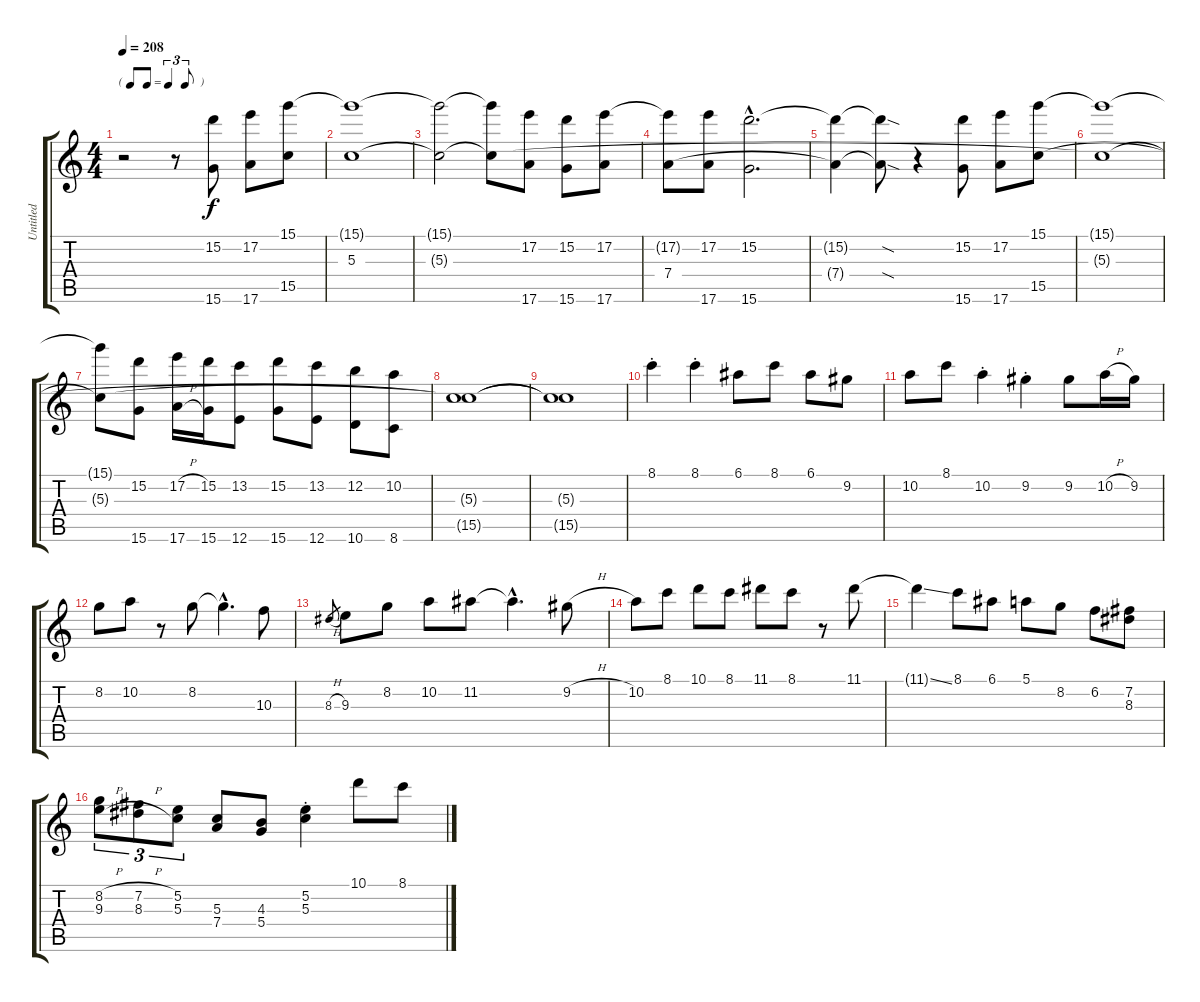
\track ("Untitled" "Untitled") {instrument overdrivenguitar}
\staff {score tabs}
\tuning (E4 B3 G3 D3 A2 E2) {hide}
\ts (4 4)
\tf triplet8th
\tempo 208
\clef g2
\ks c
r.2{dy f instrument overdrivenguitar} r.8 (15.2 15.6).8{txt ""} (17.2 17.6).8 (15.1 15.5).8 |
(15.1{t} 5.3).1 |
(15.1{t} 5.3{t}).2 (15.1{t} 5.3{t}).8 (17.2 17.6).8 (15.2 15.6).8 (17.2 17.6).8 |
(17.2{t} 7.4).8 (17.2 17.6).8 (15.2{hac} 15.6{hac}).2{d} |
(15.2{t} 7.4{t}).4 (15.2{sod t} 7.4{sod t}).8 r.4 (15.2 15.6).8 (17.2 17.6).8 (15.1 15.5).8 |
(15.1{t} 5.3{t}).1 |
(15.1{t} 5.3{t}).8 (15.2 15.6).8 (17.2{h} 17.6{h}).16 (15.2 15.6).16 (13.2 12.6).8 (15.2 15.6).8 (13.2 12.6).8 (12.2 10.6).8 (10.2 8.6).8 |
(5.3{t} 15.5{t}).1 |
(5.3{t} 15.5{t}).1 |
8.1{st}.4 8.1{st}.4 6.1.8 8.1.8 6.1.8 9.2.8 |
10.2.8 8.1.8 10.2{st}.4 9.2{st}.4 9.2.8 10.2{h}.16 9.2.16 |
8.2.8 10.2.8 r.8 8.2.8 8.2{hac t}.4{d} 10.3.8 |
8.3{h}.8{gr} 9.3.8 8.2.8 10.2.8 11.2.8 11.2{hac t}.4{d} 9.2{h}.8 |
10.2.8 8.1.8 10.1.8 8.1.8 11.1.8 8.1.8 r.8 11.1.8 |
11.1{ss t}.4 8.1.8 6.1.8 5.1.8 8.2.8 6.2.8 (7.2 8.3).8 |
(8.2{h} 9.3{h}).8{tu (3 2)} (7.2{h} 8.3{h}).8{tu (3 2)} (5.2 5.3).8{tu (3 2)} (5.3 7.4).8 (4.3 5.4).8 (5.2{st} 5.3{st}).4 10.1.8 8.1.8
